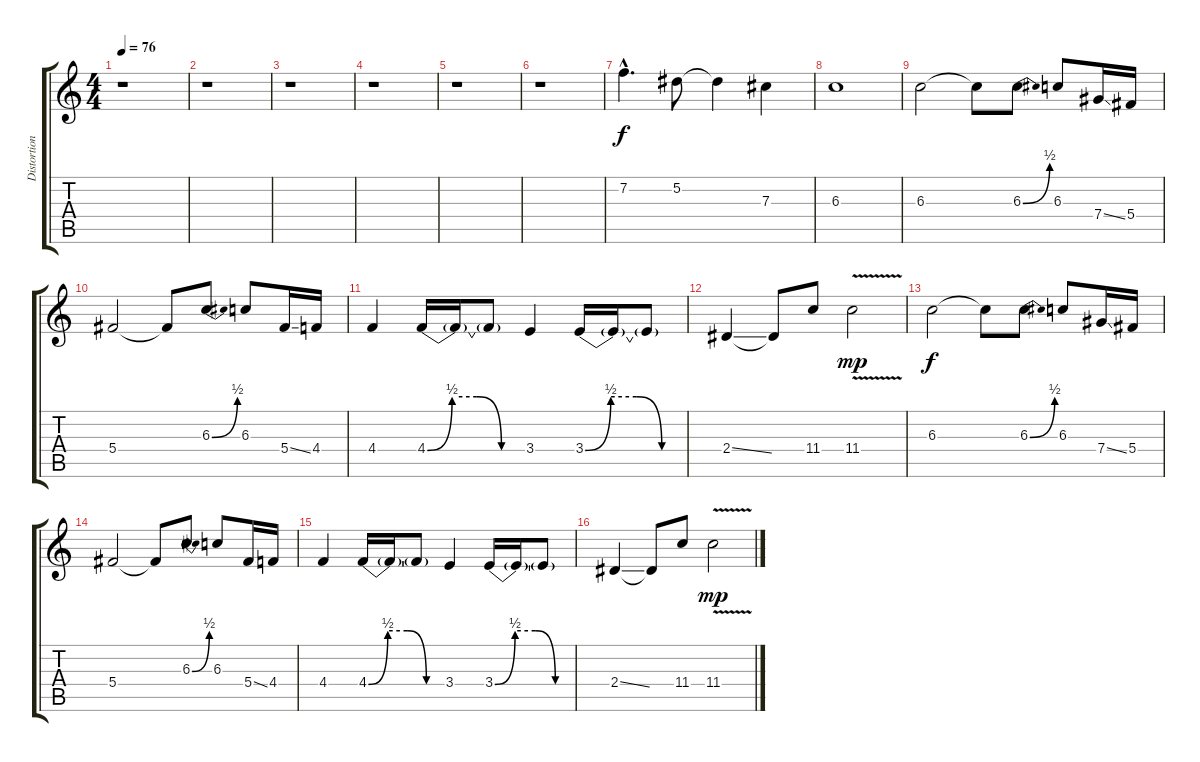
\track ("Distortion Guitar 2" "Distortion") {instrument distortionguitar}
\staff {score tabs}
\tuning (Eb4 Bb3 Gb3 Db3 Ab2 Eb2) {hide}
\ts (4 4)
\tempo 76
\clef g2
\ks c
r.1{dy f} |
r.1 |
r.1 |
r.1 |
r.1 |
r.1 |
7.2{hac}.4{d} 5.2.8 5.2{t}.4 7.3.4 |
6.3.1 |
6.3.2 6.3{t}.8 6.3{be (bend 0 0 60 2)}.8 6.3.8 7.4{ss}.16 5.4.16 |
5.4.2 5.4{t}.8 6.3{be (bend 0 0 60 2)}.8 6.3.8 5.4{ss}.16 4.4.16 |
4.4.4 4.4{be (custom 0 0 15 2 30 2 45 0 60 0)}.16 4.4{t}.16 4.4{t}.8 3.4.4 3.4{be (custom 0 0 15 2 30 2 45 0 60 0)}.16 3.4{t}.16 3.4{t}.8 |
2.4{ss}.4 2.4{t}.8 11.4.8 11.4{v}.2{dy mp} |
6.3.2{dy f} 6.3{t}.8 6.3{be (bend 0 0 60 2)}.8 6.3.8 7.4{ss}.16 5.4.16 |
5.4.2 5.4{t}.8 6.3{be (bend 0 0 60 2)}.8 6.3.8 5.4{ss}.16 4.4.16 |
4.4.4 4.4{be (custom 0 0 15 2 30 2 45 0 60 0)}.16 4.4{t}.16 4.4{t}.8 3.4.4 3.4{be (custom 0 0 15 2 30 2 45 0 60 0)}.16 3.4{t}.16 3.4{t}.8 |
2.4{ss}.4 2.4{t}.8 11.4.8 11.4{v}.2{dy mp}
